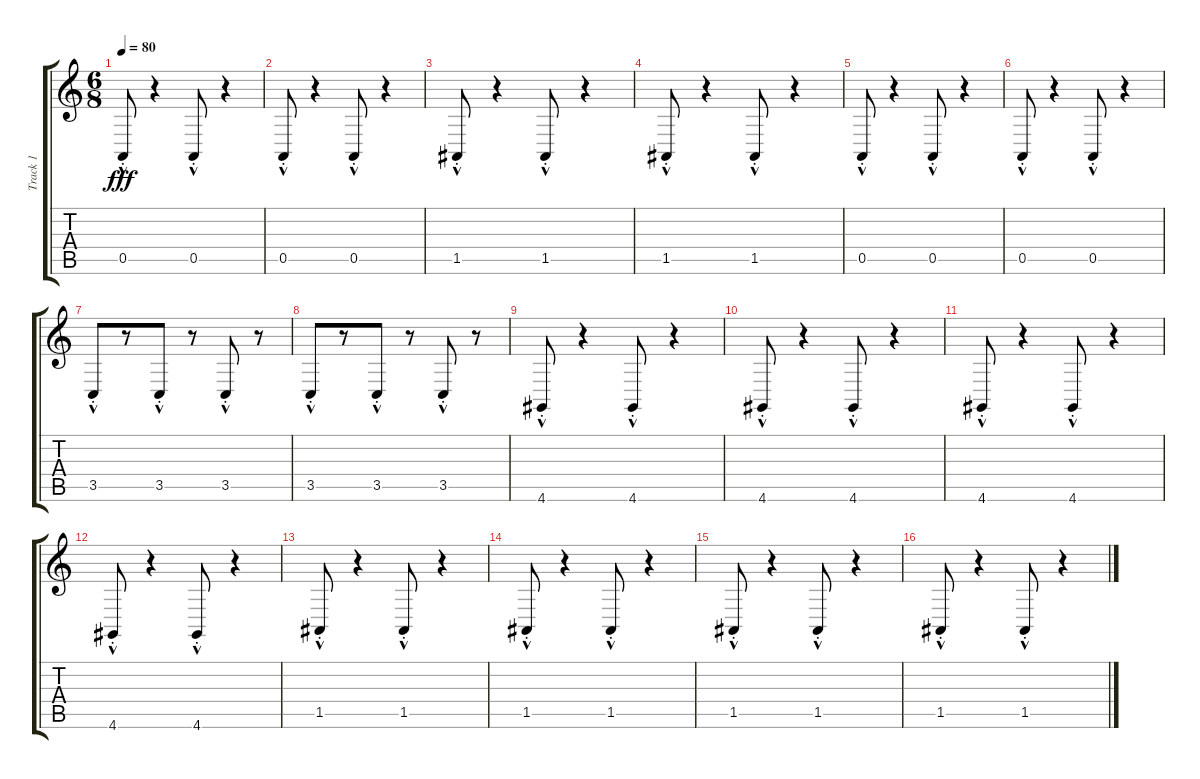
\track ("Track 1" "Track 1") {instrument bassoon}
\staff {score tabs}
\tuning (E4 B3 G3 D3 A2 E2) {hide}
\ts (6 8)
\tempo 80
\clef g2
\ks c
0.5{hac st}.8{dy fff} r.4 0.5{hac st}.8 r.4 |
0.5{hac st}.8 r.4 0.5{hac st}.8 r.4 |
1.5{hac st}.8 r.4 1.5{hac st}.8 r.4 |
1.5{hac st}.8 r.4 1.5{hac st}.8 r.4 |
0.5{hac st}.8 r.4 0.5{hac st}.8 r.4 |
0.5{hac st}.8 r.4 0.5{hac st}.8 r.4 |
3.5{hac st}.8 r.8 3.5{hac st}.8 r.8 3.5{hac st}.8 r.8 |
3.5{hac st}.8 r.8 3.5{hac st}.8 r.8 3.5{hac st}.8 r.8 |
4.6{hac st}.8 r.4 4.6{hac st}.8 r.4 |
4.6{hac st}.8 r.4 4.6{hac st}.8 r.4 |
4.6{hac st}.8 r.4 4.6{hac st}.8 r.4 |
4.6{hac st}.8 r.4 4.6{hac st}.8 r.4 |
1.5{hac st}.8 r.4 1.5{hac st}.8 r.4 |
1.5{hac st}.8 r.4 1.5{hac st}.8 r.4 |
1.5{hac st}.8 r.4 1.5{hac st}.8 r.4 |
1.5{hac st}.8 r.4 1.5{hac st}.8 r.4
